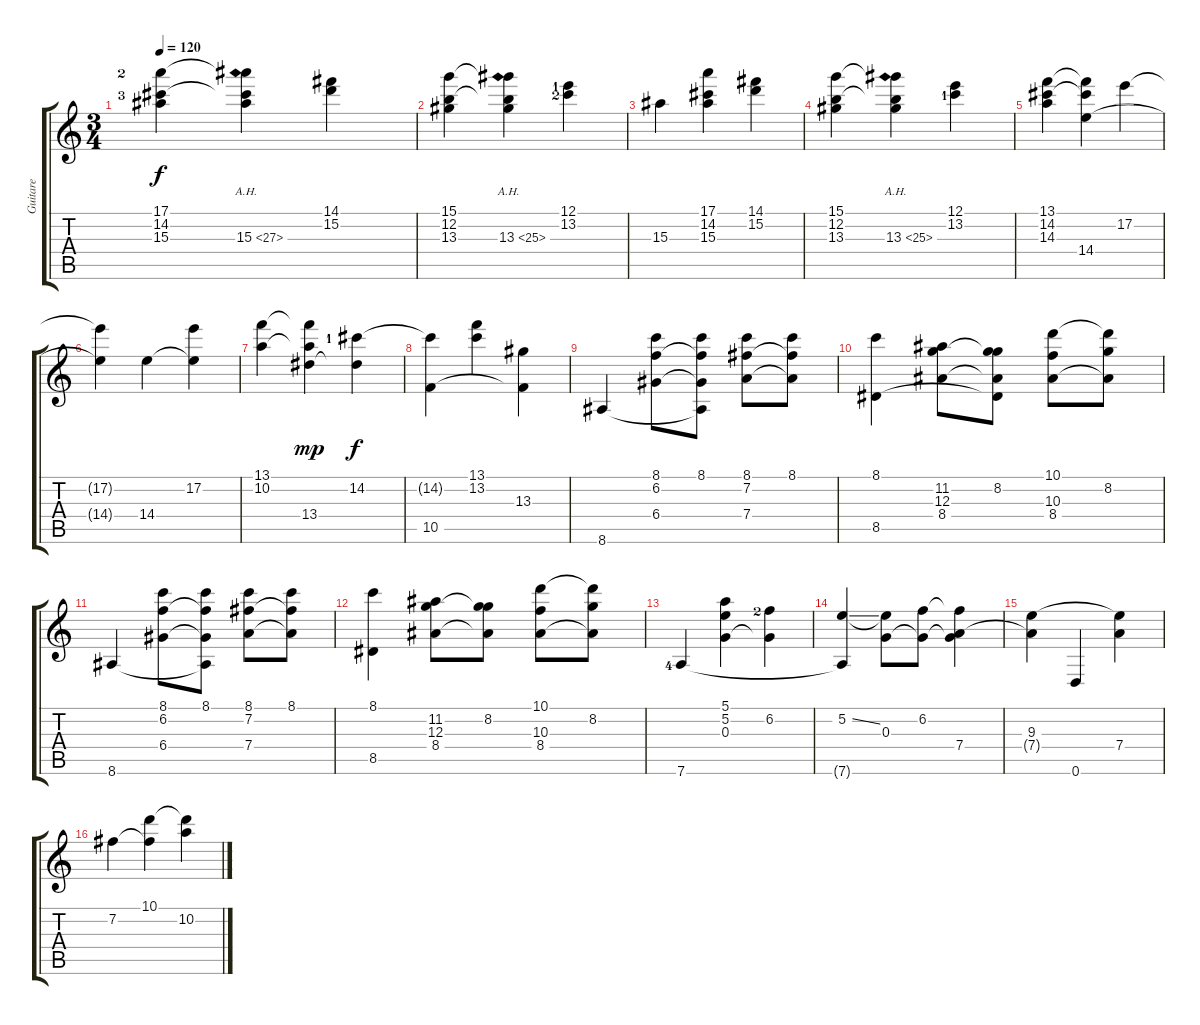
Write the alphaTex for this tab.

\track ("Guitare" "Guitare") {instrument acousticguitarnylon}
\staff {score tabs}
\tuning (E4 B3 G3 D3 G2 D2) {hide}
\ts (3 4)
\tempo 120
\clef g2
\ks c
(17.1{lf 3} 14.2{lf 4} 15.3).4{dy f} (17.1{t} 14.2{t} 15.3{ah 12}).4 (14.1 15.2).4 |
(15.1 12.2 13.3).4 (15.1{t} 12.2{t} 13.3{ah 12}).4 (12.1{lf 2} 13.2{lf 3}).4 |
15.3.4 (17.1 14.2 15.3).4 (14.1 15.2).4 |
(15.1 12.2 13.3).4 (15.1{t} 12.2{t} 13.3{ah 12}).4 (12.1 13.2{lf 2}).4 |
(13.1 14.2 14.3).4 (13.1{t} 14.2{t} 14.4).4 17.2.4 |
(17.2{t} 14.4{t}).4 14.4.4 (17.2 14.4{t}).4 |
(13.1 10.2).4 (13.1{t} 10.2{t} 13.4).4{dy mp} (14.2{lf 2} 13.4{t}).4{dy f} |
(14.2{t} 10.5).4 (13.1 13.2).4 (13.3 10.5{t}).4 |
8.6.4 (8.1 6.2 6.4).8 (8.1 6.2{t} 6.4{t} 8.6{t}).8 (8.1 7.2 7.4).8 (8.1 7.2{t} 7.4{t}).8 |
(8.1 8.5).4 (11.2 12.3 8.4).8 (8.2 12.3{t} 8.4{t} 8.5{t}).8 (10.1 10.3 8.4).8 (10.1{t} 8.2 8.4{t}).8 |
8.6.4 (8.1 6.2 6.4).8 (8.1 6.2{t} 6.4{t} 8.6{t}).8 (8.1 7.2 7.4).8 (8.1 7.2{t} 7.4{t}).8 |
(8.1 8.5).4 (11.2 12.3 8.4).8 (8.2 12.3{t} 8.4{t}).8 (10.1 10.3 8.4).8 (10.1{t} 8.2 8.4{t}).8 |
7.6{lf 5}.4 (5.1 5.2 0.3).4 (6.2{lf 3} 0.3{t}).4 |
(5.2{ss} 7.6{t}).4 (5.2{t} 0.3).8 (6.2 0.3{t}).8 (6.2{t} 0.3{t} 7.4).4 |
(9.3 7.4{t}).4 0.6.4 (9.3{t} 7.4).4 |
7.2.4 (10.1 7.2{t}).4 (10.1{t} 10.2).4
